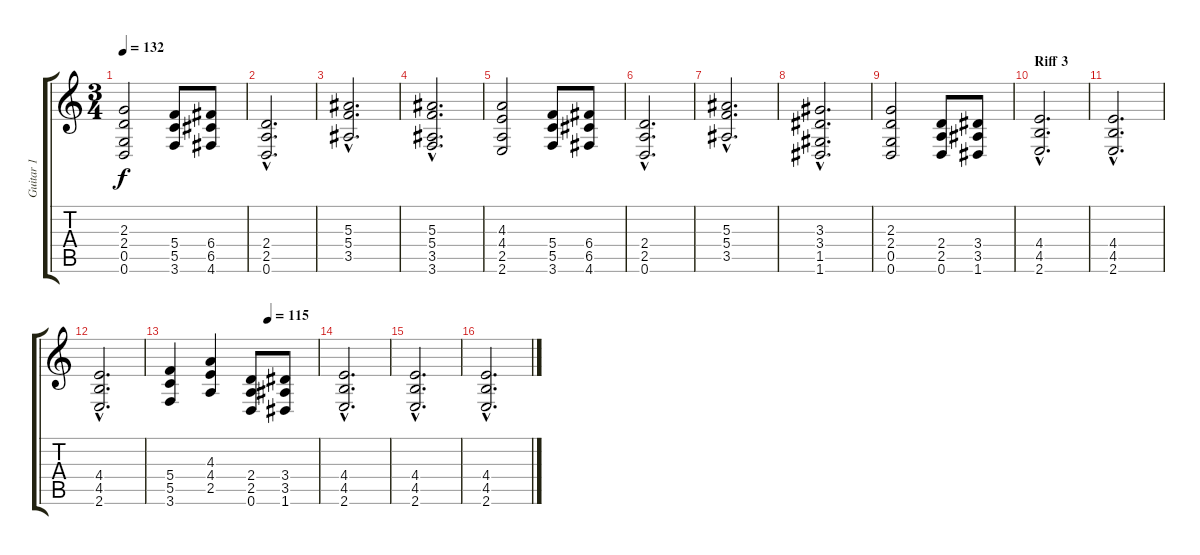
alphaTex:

\track ("Guitar 1" "Guitar 1") {instrument distortionguitar}
\staff {score tabs}
\tuning (D4 A3 F3 C3 G2 D2) {hide}
\ts (3 4)
\tempo 132
\clef g2
\ks c
(2.3 2.4 0.5 0.6).2{dy f} (5.4 5.5 3.6).8 (6.4 6.5 4.6).8 |
(2.4{hac} 2.5{hac} 0.6{hac}).2{d} |
(5.3{hac} 5.4{hac} 3.5{hac}).2{d} |
(5.3{hac} 5.4{hac} 3.5{hac} 3.6{hac}).2{d} |
(4.3 4.4 2.5 2.6).2 (5.4 5.5 3.6).8 (6.4 6.5 4.6).8 |
(2.4{hac} 2.5{hac} 0.6{hac}).2{d} |
(5.3{hac} 5.4{hac} 3.5{hac}).2{d} |
(3.3{hac} 3.4{hac} 1.5{hac} 1.6{hac}).2{d} |
(2.3 2.4 0.5 0.6).2 (2.4 2.5 0.6).8 (3.4 3.5 1.6).8 |
\section ("" "Riff 3")
(4.4{hac} 4.5{hac} 2.6{hac}).2{d} |
(4.4{hac} 4.5{hac} 2.6{hac}).2{d} |
(4.4{hac} 4.5{hac} 2.6{hac}).2{d} |
\tempo (115 0.6666666666666666)
(5.4 5.5 3.6).4 (4.3 4.4 2.5).4 (2.4 2.5 0.6).8 (3.4 3.5 1.6).8 |
(4.4{hac} 4.5{hac} 2.6{hac}).2{d} |
(4.4{hac} 4.5{hac} 2.6{hac}).2{d} |
(4.4{hac} 4.5{hac} 2.6{hac}).2{d}
